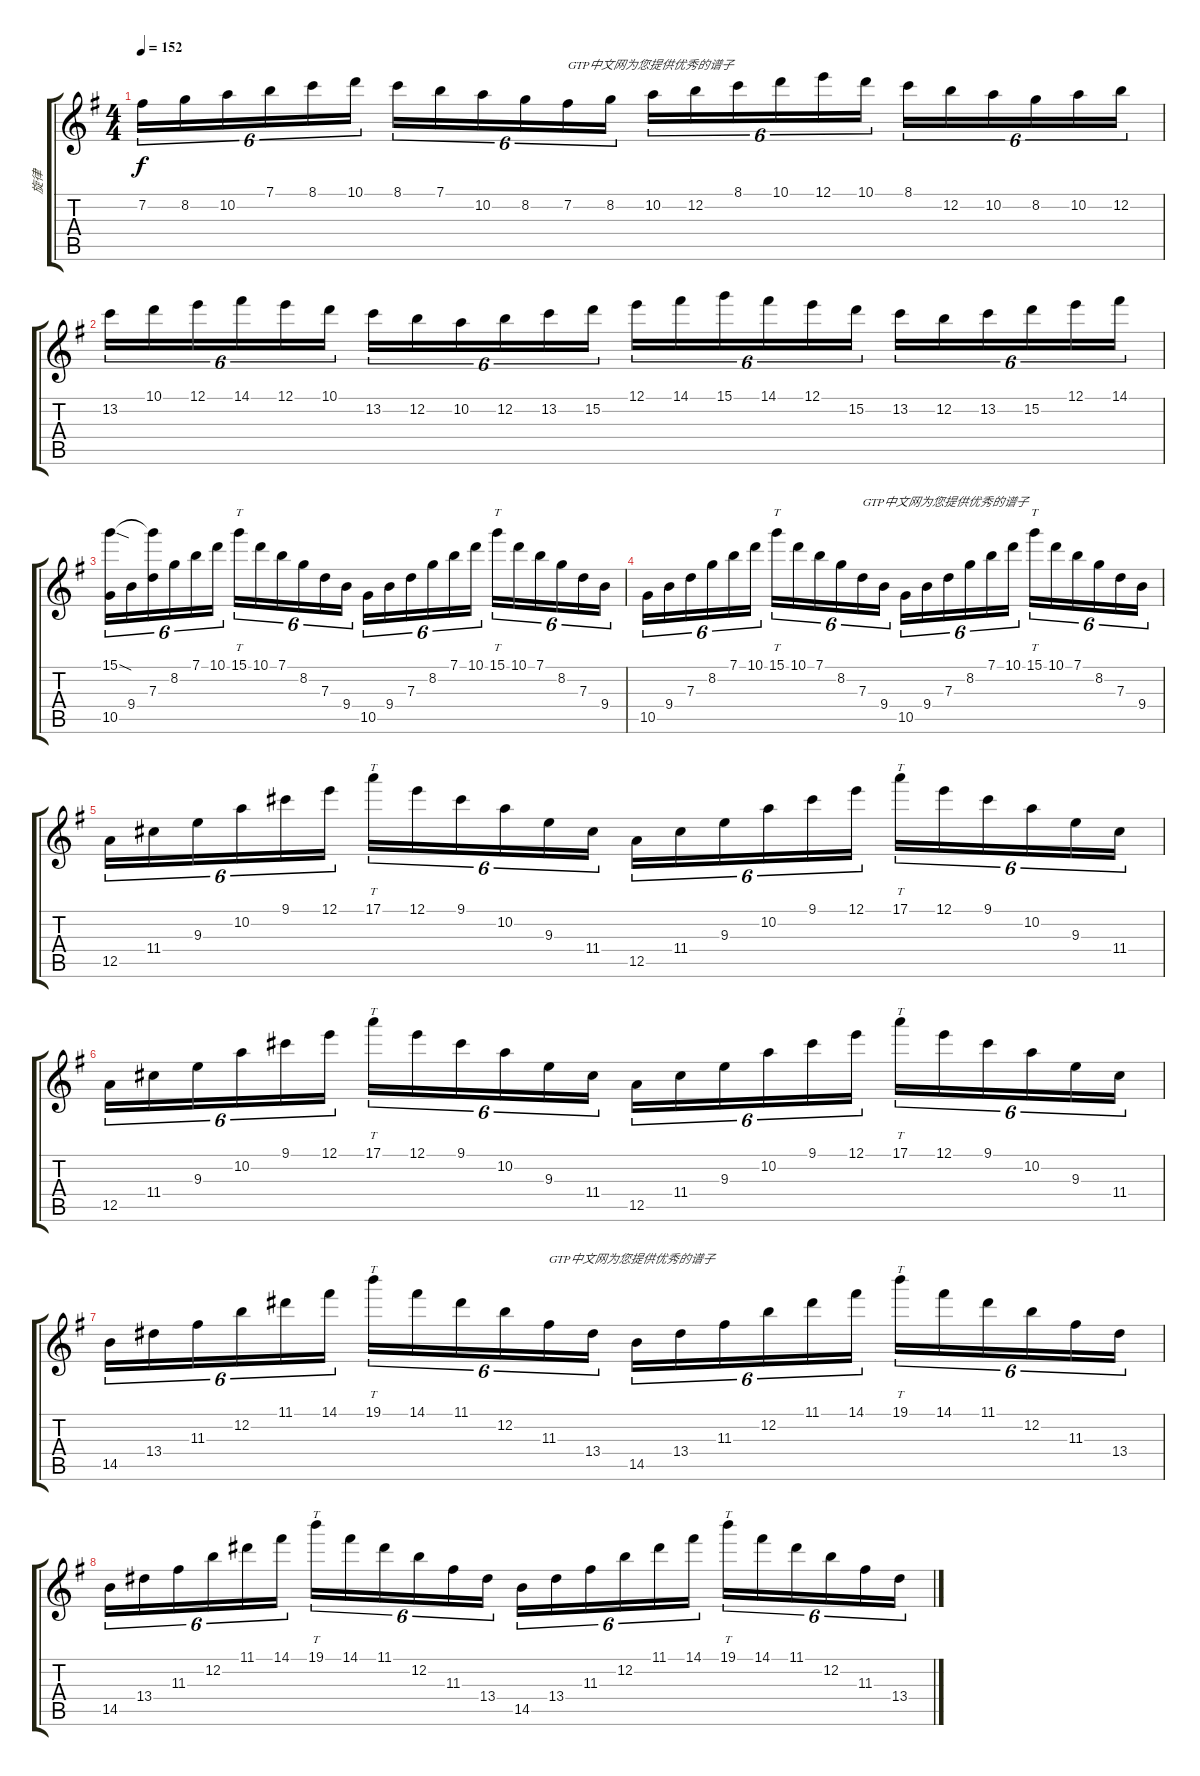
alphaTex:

\track ("旋律" "旋律") {instrument overdrivenguitar}
\staff {score tabs}
\tuning (E4 B3 G3 D3 A2 E2) {hide}
\ts (4 4)
\tempo 152
\clef g2
\ks g
7.2.16{tu (6 4) dy f} 8.2.16{tu (6 4)} 10.2.16{tu (6 4)} 7.1.16{tu (6 4)} 8.1.16{tu (6 4)} 10.1.16{tu (6 4)} 8.1.16{tu (6 4)} 7.1.16{tu (6 4)} 10.2.16{tu (6 4)} 8.2.16{tu (6 4)} 7.2.16{tu (6 4) txt "GTP中文网为您提供优秀的谱子"} 8.2.16{tu (6 4)} 10.2.16{tu (6 4)} 12.2.16{tu (6 4)} 8.1.16{tu (6 4)} 10.1.16{tu (6 4)} 12.1.16{tu (6 4)} 10.1.16{tu (6 4)} 8.1.16{tu (6 4)} 12.2.16{tu (6 4)} 10.2.16{tu (6 4)} 8.2.16{tu (6 4)} 10.2.16{tu (6 4)} 12.2.16{tu (6 4)} |
13.2.16{tu (6 4)} 10.1.16{tu (6 4)} 12.1.16{tu (6 4)} 14.1.16{tu (6 4)} 12.1.16{tu (6 4)} 10.1.16{tu (6 4)} 13.2.16{tu (6 4)} 12.2.16{tu (6 4)} 10.2.16{tu (6 4)} 12.2.16{tu (6 4)} 13.2.16{tu (6 4)} 15.2.16{tu (6 4)} 12.1.16{tu (6 4)} 14.1.16{tu (6 4)} 15.1.16{tu (6 4)} 14.1.16{tu (6 4)} 12.1.16{tu (6 4)} 15.2.16{tu (6 4)} 13.2.16{tu (6 4)} 12.2.16{tu (6 4)} 13.2.16{tu (6 4)} 15.2.16{tu (6 4)} 12.1.16{tu (6 4)} 14.1.16{tu (6 4)} |
(15.1{sod} 10.5).16{tu (6 4)} 9.4.16{tu (6 4)} (15.1{t} 7.3).16{tu (6 4)} 8.2.16{tu (6 4)} 7.1.16{tu (6 4)} 10.1.16{tu (6 4)} 15.1.16{tt tu (6 4)} 10.1.16{tu (6 4)} 7.1.16{tu (6 4)} 8.2.16{tu (6 4)} 7.3.16{tu (6 4)} 9.4.16{tu (6 4)} 10.5.16{tu (6 4)} 9.4.16{tu (6 4)} 7.3.16{tu (6 4)} 8.2.16{tu (6 4)} 7.1.16{tu (6 4)} 10.1.16{tu (6 4)} 15.1.16{tt tu (6 4)} 10.1.16{tu (6 4)} 7.1.16{tu (6 4)} 8.2.16{tu (6 4)} 7.3.16{tu (6 4)} 9.4.16{tu (6 4)} |
10.5.16{tu (6 4)} 9.4.16{tu (6 4)} 7.3.16{tu (6 4)} 8.2.16{tu (6 4)} 7.1.16{tu (6 4)} 10.1.16{tu (6 4)} 15.1.16{tt tu (6 4)} 10.1.16{tu (6 4)} 7.1.16{tu (6 4)} 8.2.16{tu (6 4)} 7.3.16{tu (6 4) txt "GTP中文网为您提供优秀的谱子"} 9.4.16{tu (6 4)} 10.5.16{tu (6 4)} 9.4.16{tu (6 4)} 7.3.16{tu (6 4)} 8.2.16{tu (6 4)} 7.1.16{tu (6 4)} 10.1.16{tu (6 4)} 15.1.16{tt tu (6 4)} 10.1.16{tu (6 4)} 7.1.16{tu (6 4)} 8.2.16{tu (6 4)} 7.3.16{tu (6 4)} 9.4.16{tu (6 4)} |
12.5.16{tu (6 4)} 11.4.16{tu (6 4)} 9.3.16{tu (6 4)} 10.2.16{tu (6 4)} 9.1.16{tu (6 4)} 12.1.16{tu (6 4)} 17.1.16{tt tu (6 4)} 12.1.16{tu (6 4)} 9.1.16{tu (6 4)} 10.2.16{tu (6 4)} 9.3.16{tu (6 4)} 11.4.16{tu (6 4)} 12.5.16{tu (6 4)} 11.4.16{tu (6 4)} 9.3.16{tu (6 4)} 10.2.16{tu (6 4)} 9.1.16{tu (6 4)} 12.1.16{tu (6 4)} 17.1.16{tt tu (6 4)} 12.1.16{tu (6 4)} 9.1.16{tu (6 4)} 10.2.16{tu (6 4)} 9.3.16{tu (6 4)} 11.4.16{tu (6 4)} |
12.5.16{tu (6 4)} 11.4.16{tu (6 4)} 9.3.16{tu (6 4)} 10.2.16{tu (6 4)} 9.1.16{tu (6 4)} 12.1.16{tu (6 4)} 17.1.16{tt tu (6 4)} 12.1.16{tu (6 4)} 9.1.16{tu (6 4)} 10.2.16{tu (6 4)} 9.3.16{tu (6 4)} 11.4.16{tu (6 4)} 12.5.16{tu (6 4)} 11.4.16{tu (6 4)} 9.3.16{tu (6 4)} 10.2.16{tu (6 4)} 9.1.16{tu (6 4)} 12.1.16{tu (6 4)} 17.1.16{tt tu (6 4)} 12.1.16{tu (6 4)} 9.1.16{tu (6 4)} 10.2.16{tu (6 4)} 9.3.16{tu (6 4)} 11.4.16{tu (6 4)} |
14.5.16{tu (6 4)} 13.4.16{tu (6 4)} 11.3.16{tu (6 4)} 12.2.16{tu (6 4)} 11.1.16{tu (6 4)} 14.1.16{tu (6 4)} 19.1.16{tt tu (6 4)} 14.1.16{tu (6 4)} 11.1.16{tu (6 4)} 12.2.16{tu (6 4)} 11.3.16{tu (6 4) txt "GTP中文网为您提供优秀的谱子"} 13.4.16{tu (6 4)} 14.5.16{tu (6 4)} 13.4.16{tu (6 4)} 11.3.16{tu (6 4)} 12.2.16{tu (6 4)} 11.1.16{tu (6 4)} 14.1.16{tu (6 4)} 19.1.16{tt tu (6 4)} 14.1.16{tu (6 4)} 11.1.16{tu (6 4)} 12.2.16{tu (6 4)} 11.3.16{tu (6 4)} 13.4.16{tu (6 4)} |
14.5.16{tu (6 4)} 13.4.16{tu (6 4)} 11.3.16{tu (6 4)} 12.2.16{tu (6 4)} 11.1.16{tu (6 4)} 14.1.16{tu (6 4)} 19.1.16{tt tu (6 4)} 14.1.16{tu (6 4)} 11.1.16{tu (6 4)} 12.2.16{tu (6 4)} 11.3.16{tu (6 4)} 13.4.16{tu (6 4)} 14.5.16{tu (6 4)} 13.4.16{tu (6 4)} 11.3.16{tu (6 4)} 12.2.16{tu (6 4)} 11.1.16{tu (6 4)} 14.1.16{tu (6 4)} 19.1.16{tt tu (6 4)} 14.1.16{tu (6 4)} 11.1.16{tu (6 4)} 12.2.16{tu (6 4)} 11.3.16{tu (6 4)} 13.4.16{tu (6 4)}
